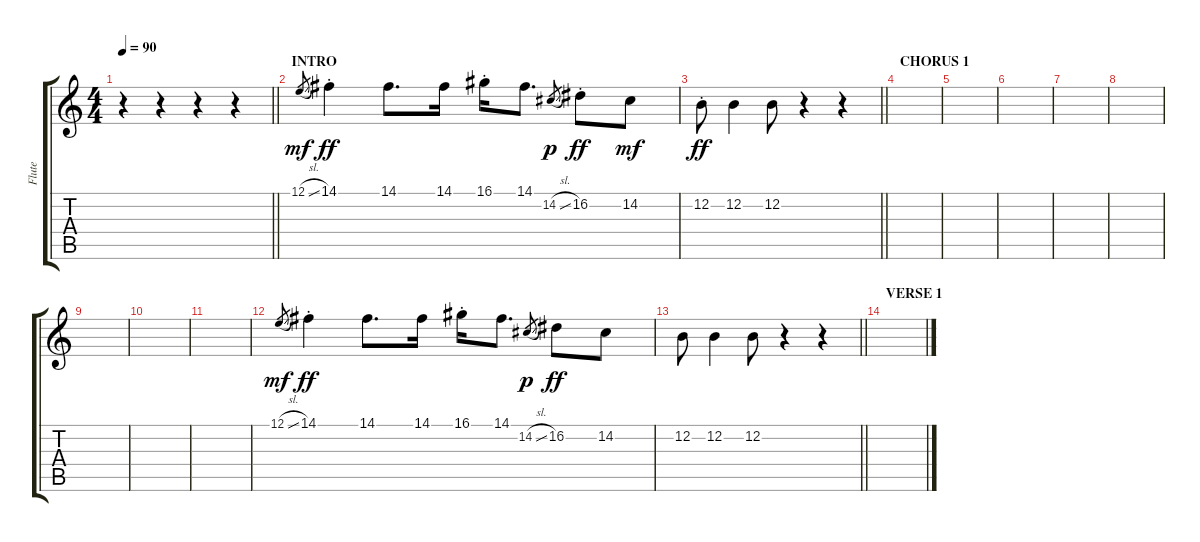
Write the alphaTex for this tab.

\track ("Flute" "Flute") {instrument recorder}
\staff {score tabs}
\tuning (E4 B3 G3 D3 A2 E2) {hide}
\ts (4 4)
\tempo 90
\clef g2
\barLineRight lightlight
\ks c
r.4{dy mf instrument recorder} r.4 r.4 r.4 |
\section ("" "INTRO")
12.1{sl}.8{gr} 14.1{st}.4{dy ff} 14.1.8{d} 14.1.16 16.1{st}.16 14.1.8{d} 14.2{sl}.8{gr dy p} 16.2{st}.8{dy ff} 14.2.8{dy mf} |
\barLineRight lightlight
12.2{st}.8{dy ff} 12.2.4 12.2.8 r.4 r.4 |
\section ("" "CHORUS 1")
|
|
|
|
|
|
|
|
12.1{sl}.8{gr dy mf} 14.1{st}.4{dy ff} 14.1.8{d} 14.1.16 16.1{st}.16 14.1.8{d} 14.2{sl}.8{gr dy p} 16.2.8{dy ff} 14.2.8 |
\barLineRight lightlight
12.2.8 12.2.4 12.2.8 r.4 r.4 |
\section ("" "VERSE 1")
